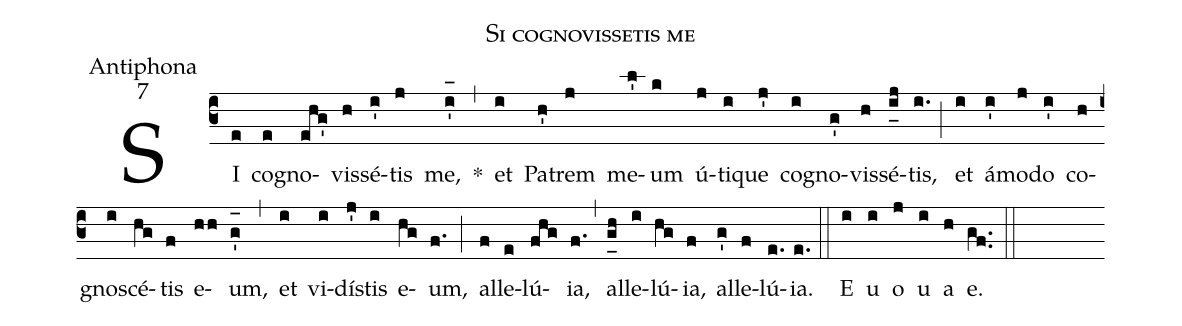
name:Si cognovissetis me;
office-part:Antiphona;
mode:7;
%%
(c3) SI(e) co(e)gno(ehg')vis(h)sé(i')tis(j) me,(i'_[oh:h]) *(,) et(i) Pa(h')trem(j) me(l')um(k) ú(j)ti(i)que(j') co(i)gno(g')vis(h)sé(i_[uh:l]j)tis,(i.) (;) et(i) á(i')mo(j)do(i') co(h)gno(i)scé(hg)tis(f) e(hh)um,(g'_[oh:h]) (,) et(i) vi(i)dí(j')stis(i) e(hg)um,(f.) (;) al(f)le(e)lú(fhg){ia},(f.) (,) al(g_[uh:l]h)le(i)lú(hg){ia},(f) al(g')le(f)lú(e.){ia}.(e.) (::) <eu>E(i) u(i) o(j) u(i) a(h) e.</eu>(gf..) (::)
